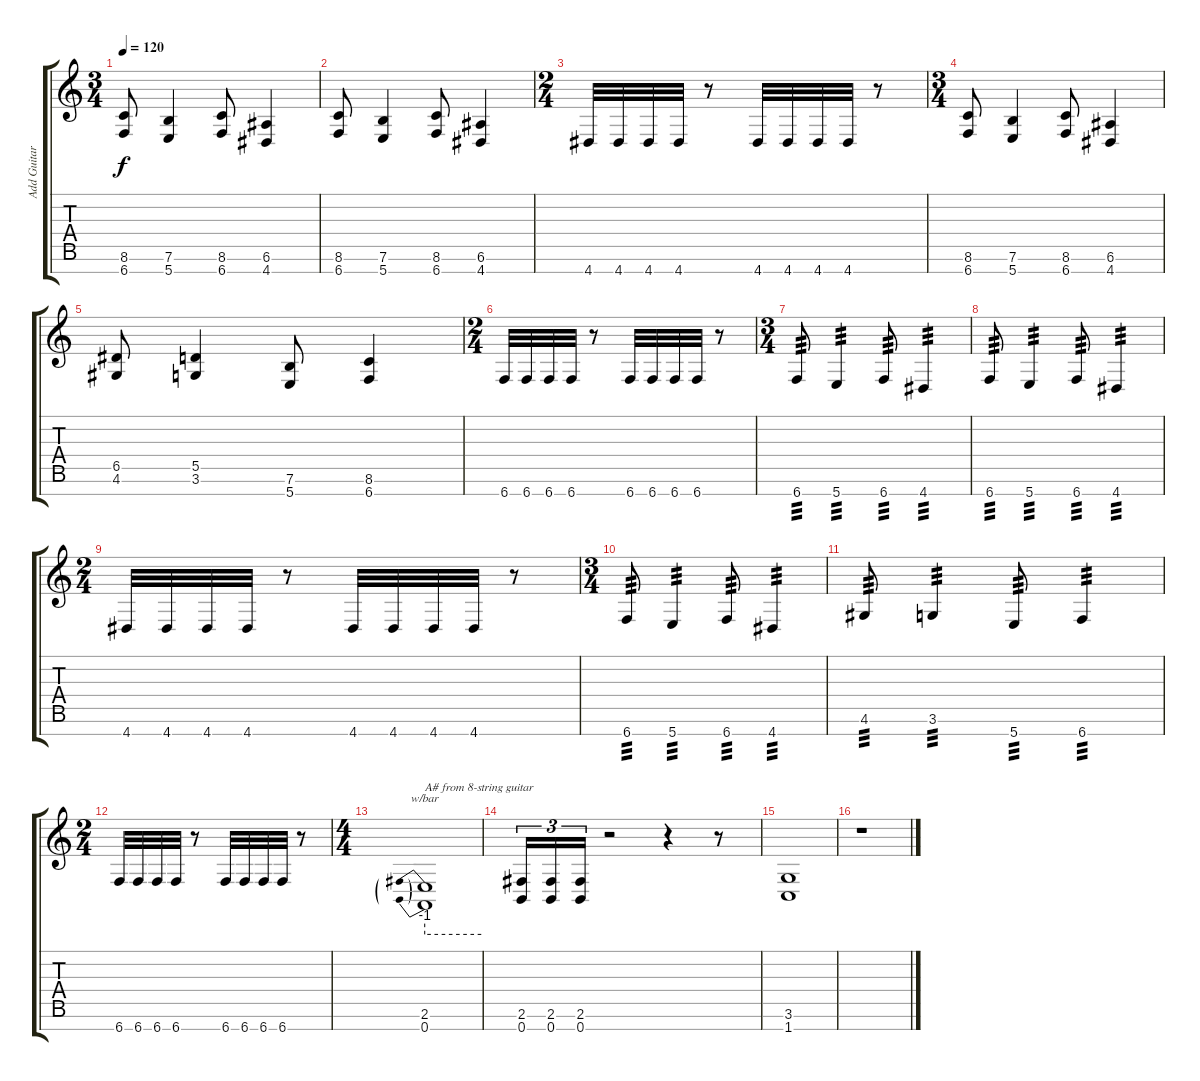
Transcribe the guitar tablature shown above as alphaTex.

\track ("Add Guitar" "Add Guitar") {instrument distortionguitar}
\staff {score tabs}
\tuning (E4 B3 G3 D3 A2 E2 B1) {hide}
\ts (3 4)
\tempo 120
\clef g2
\ks c
(8.6 6.7).8{dy f} (7.6 5.7).4 (8.6 6.7).8 (6.6 4.7).4 |
(8.6 6.7).8 (7.6 5.7).4 (8.6 6.7).8 (6.6 4.7).4 |
\ts (2 4)
4.7.32 4.7.32 4.7.32 4.7.32 r.8 4.7.32 4.7.32 4.7.32 4.7.32 r.8 |
\ts (3 4)
(8.6 6.7).8 (7.6 5.7).4 (8.6 6.7).8 (6.6 4.7).4 |
(6.5 4.6).8 (5.5 3.6).4 (7.6 5.7).8 (8.6 6.7).4 |
\ts (2 4)
6.7.32 6.7.32 6.7.32 6.7.32 r.8 6.7.32 6.7.32 6.7.32 6.7.32 r.8 |
\ts (3 4)
6.7.8{tp 3} 5.7.4{tp 3} 6.7.8{tp 3} 4.7.4{tp 3} |
6.7.8{tp 3} 5.7.4{tp 3} 6.7.8{tp 3} 4.7.4{tp 3} |
\ts (2 4)
4.7.32 4.7.32 4.7.32 4.7.32 r.8 4.7.32 4.7.32 4.7.32 4.7.32 r.8 |
\ts (3 4)
6.7.8{tp 3} 5.7.4{tp 3} 6.7.8{tp 3} 4.7.4{tp 3} |
4.6.8{tp 3} 3.6.4{tp 3} 5.7.8{tp 3} 6.7.4{tp 3} |
\ts (2 4)
6.7.32 6.7.32 6.7.32 6.7.32 r.8 6.7.32 6.7.32 6.7.32 6.7.32 r.8 |
\ts (4 4)
(2.6 0.7).1{tbe (predive default 0 -4 60 -4) txt "A# from 8-string guitar"} |
(2.6 0.7).16{tu (3 2)} (2.6 0.7).16{tu (3 2)} (2.6 0.7).16{tu (3 2)} r.2 r.4 r.8 |
(3.6 1.7).1 |
r.1
